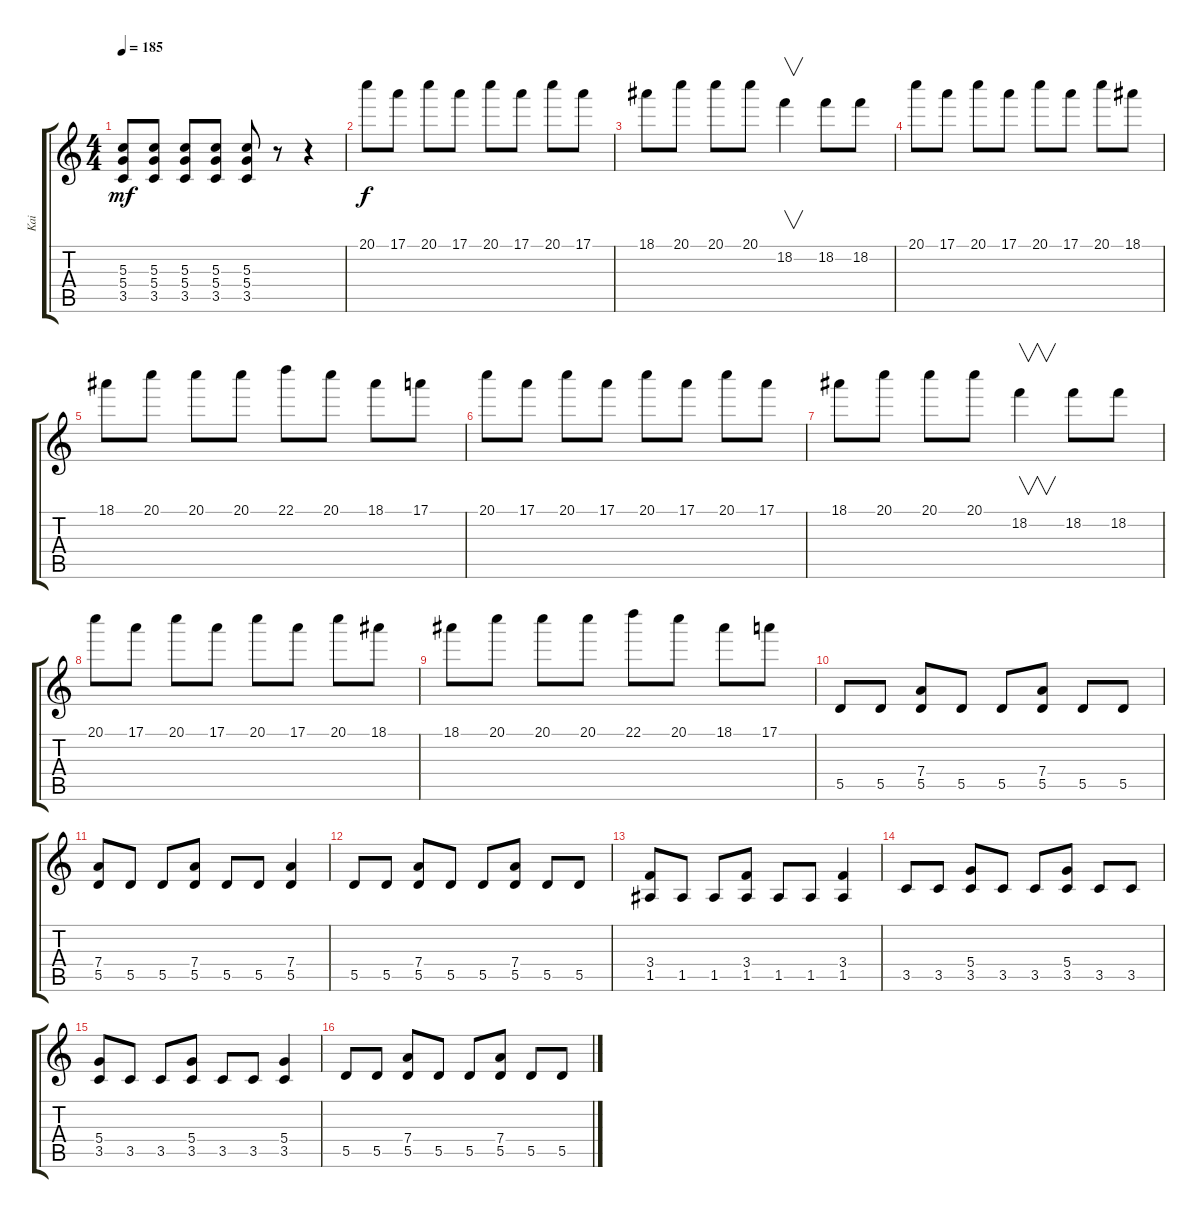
\track ("Kai" "Kai") {instrument overdrivenguitar}
\staff {score tabs}
\tuning (E4 B3 G3 D3 A2 E2) {hide}
\ts (4 4)
\tempo 185
\clef g2
\ks c
(5.3 5.4 3.5).8{dy mf} (5.3 5.4 3.5).8 (5.3 5.4 3.5).8 (5.3 5.4 3.5).8 (5.3 5.4 3.5).8 r.8 r.4 |
20.1.8{dy f} 17.1.8 20.1.8 17.1.8 20.1.8 17.1.8 20.1.8 17.1.8 |
18.1.8 20.1.8 20.1.8 20.1.8 18.2.4{v} 18.2.8 18.2.8 |
20.1.8 17.1.8 20.1.8 17.1.8 20.1.8 17.1.8 20.1.8 18.1.8 |
18.1.8 20.1.8 20.1.8 20.1.8 22.1.8 20.1.8 18.1.8 17.1.8 |
20.1.8 17.1.8 20.1.8 17.1.8 20.1.8 17.1.8 20.1.8 17.1.8 |
18.1.8 20.1.8 20.1.8 20.1.8 18.2.4{v} 18.2.8 18.2.8 |
20.1.8 17.1.8 20.1.8 17.1.8 20.1.8 17.1.8 20.1.8 18.1.8 |
18.1.8 20.1.8 20.1.8 20.1.8 22.1.8 20.1.8 18.1.8 17.1.8 |
5.5.8 5.5.8 (7.4 5.5).8 5.5.8 5.5.8 (7.4 5.5).8 5.5.8 5.5.8 |
(7.4 5.5).8 5.5.8 5.5.8 (7.4 5.5).8 5.5.8 5.5.8 (7.4 5.5).4 |
5.5.8 5.5.8 (7.4 5.5).8 5.5.8 5.5.8 (7.4 5.5).8 5.5.8 5.5.8 |
(3.4 1.5).8 1.5.8 1.5.8 (3.4 1.5).8 1.5.8 1.5.8 (3.4 1.5).4 |
3.5.8 3.5.8 (5.4 3.5).8 3.5.8 3.5.8 (5.4 3.5).8 3.5.8 3.5.8 |
(5.4 3.5).8 3.5.8 3.5.8 (5.4 3.5).8 3.5.8 3.5.8 (5.4 3.5).4 |
5.5.8 5.5.8 (7.4 5.5).8 5.5.8 5.5.8 (7.4 5.5).8 5.5.8 5.5.8
